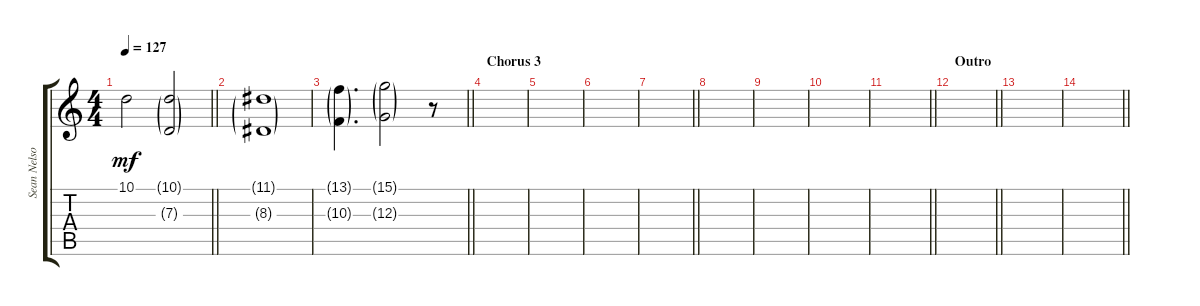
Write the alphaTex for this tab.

\track ("Sean Nelson" "Sean Nelso") {instrument churchorgan}
\staff {score tabs}
\tuning (E4 B3 G3 D3 A2 E2) {hide}
\ts (4 4)
\tempo 127
\clef g2
\barLineRight lightlight
\ks c
10.1{t}.2{dy mf} (10.1{g} 7.3{g}).2 |
(11.1{g} 8.3{g}).1 |
\barLineRight lightlight
(13.1{g} 10.3{g}).4{d} (15.1{g} 12.3{g}).2 r.8 |
\section ("" "Chorus 3")
|
|
|
\barLineRight lightlight
|
|
|
|
\barLineRight lightlight
|
\section ("" "Outro")
\barLineRight lightlight
|
|
\barLineRight lightlight
